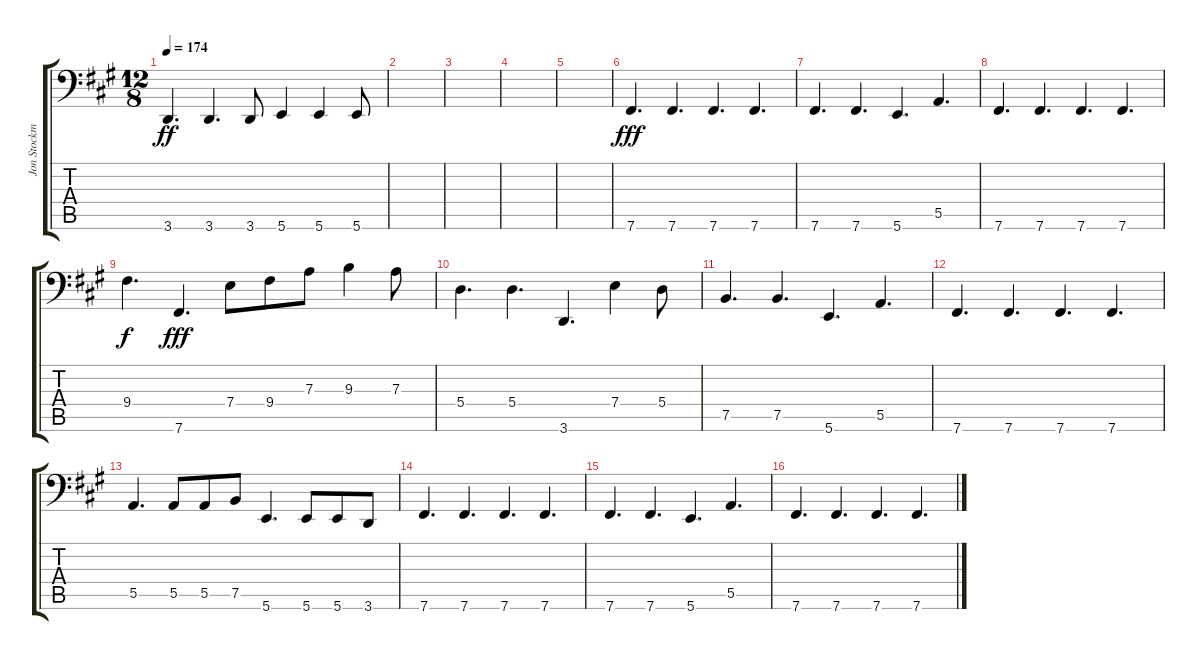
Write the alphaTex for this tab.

\track ("Jon Stockman (6-str. bass)" "Jon Stockm") {instrument electricbassfinger}
\staff {score tabs}
\tuning (C3 G2 D2 A1 E1 B0) {hide}
\ts (12 8)
\tempo 174
\clef f4
\ks a
3.6.4{d dy ff} 3.6.4{d} 3.6.8 5.6.4 5.6.4 5.6.8 |
|
|
|
|
7.6.4{d dy fff} 7.6.4{d} 7.6.4{d} 7.6.4{d} |
7.6.4{d} 7.6.4{d} 5.6.4{d} 5.5.4{d} |
7.6.4{d} 7.6.4{d} 7.6.4{d} 7.6.4{d} |
9.4.4{d dy f} 7.6.4{d dy fff} 7.4.8 9.4.8 7.3.8 9.3.4 7.3.8 |
5.4.4{d} 5.4.4{d} 3.6.4{d} 7.4.4 5.4.8 |
7.5.4{d} 7.5.4{d} 5.6.4{d} 5.5.4{d} |
7.6.4{d} 7.6.4{d} 7.6.4{d} 7.6.4{d} |
5.5.4{d} 5.5.8 5.5.8 7.5.8 5.6.4{d} 5.6.8 5.6.8 3.6.8 |
7.6.4{d} 7.6.4{d} 7.6.4{d} 7.6.4{d} |
7.6.4{d} 7.6.4{d} 5.6.4{d} 5.5.4{d} |
7.6.4{d} 7.6.4{d} 7.6.4{d} 7.6.4{d}
